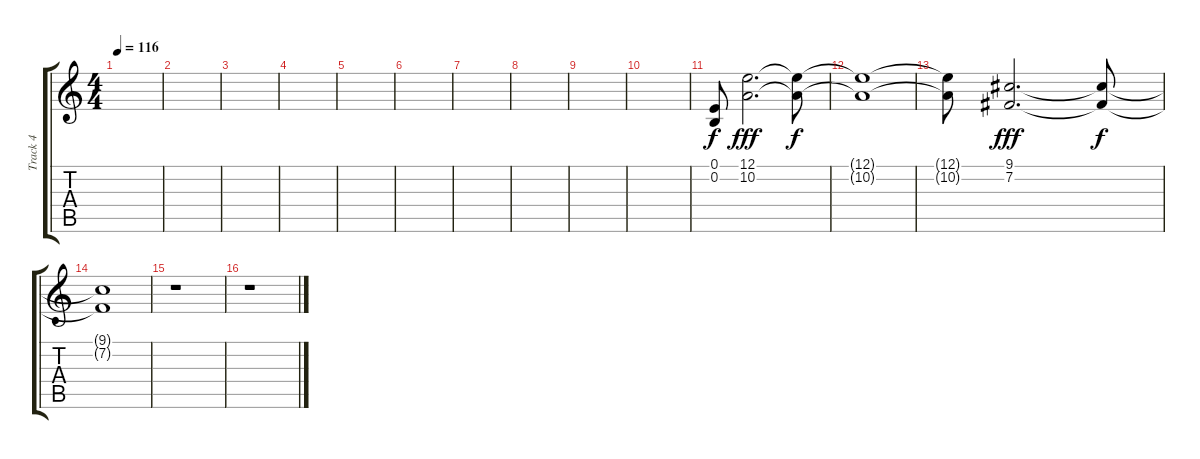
\track ("Track 4" "Track 4") {instrument churchorgan}
\staff {score tabs}
\tuning (E4 B3 G3 D3 A2 E2) {hide}
\ts (4 4)
\tempo 116
\clef g2
\ks c
|
|
|
|
|
|
|
|
|
|
(0.1 0.2).8 (12.1 10.2).2{d dy fff} (12.1{t} 10.2{t}).8{dy f} |
(12.1{t} 10.2{t}).1 |
(12.1{t} 10.2{t}).8 (9.1 7.2).2{d dy fff} (9.1{t} 7.2{t}).8{dy f} |
(9.1{t} 7.2{t}).1 |
r.1 |
r.1
